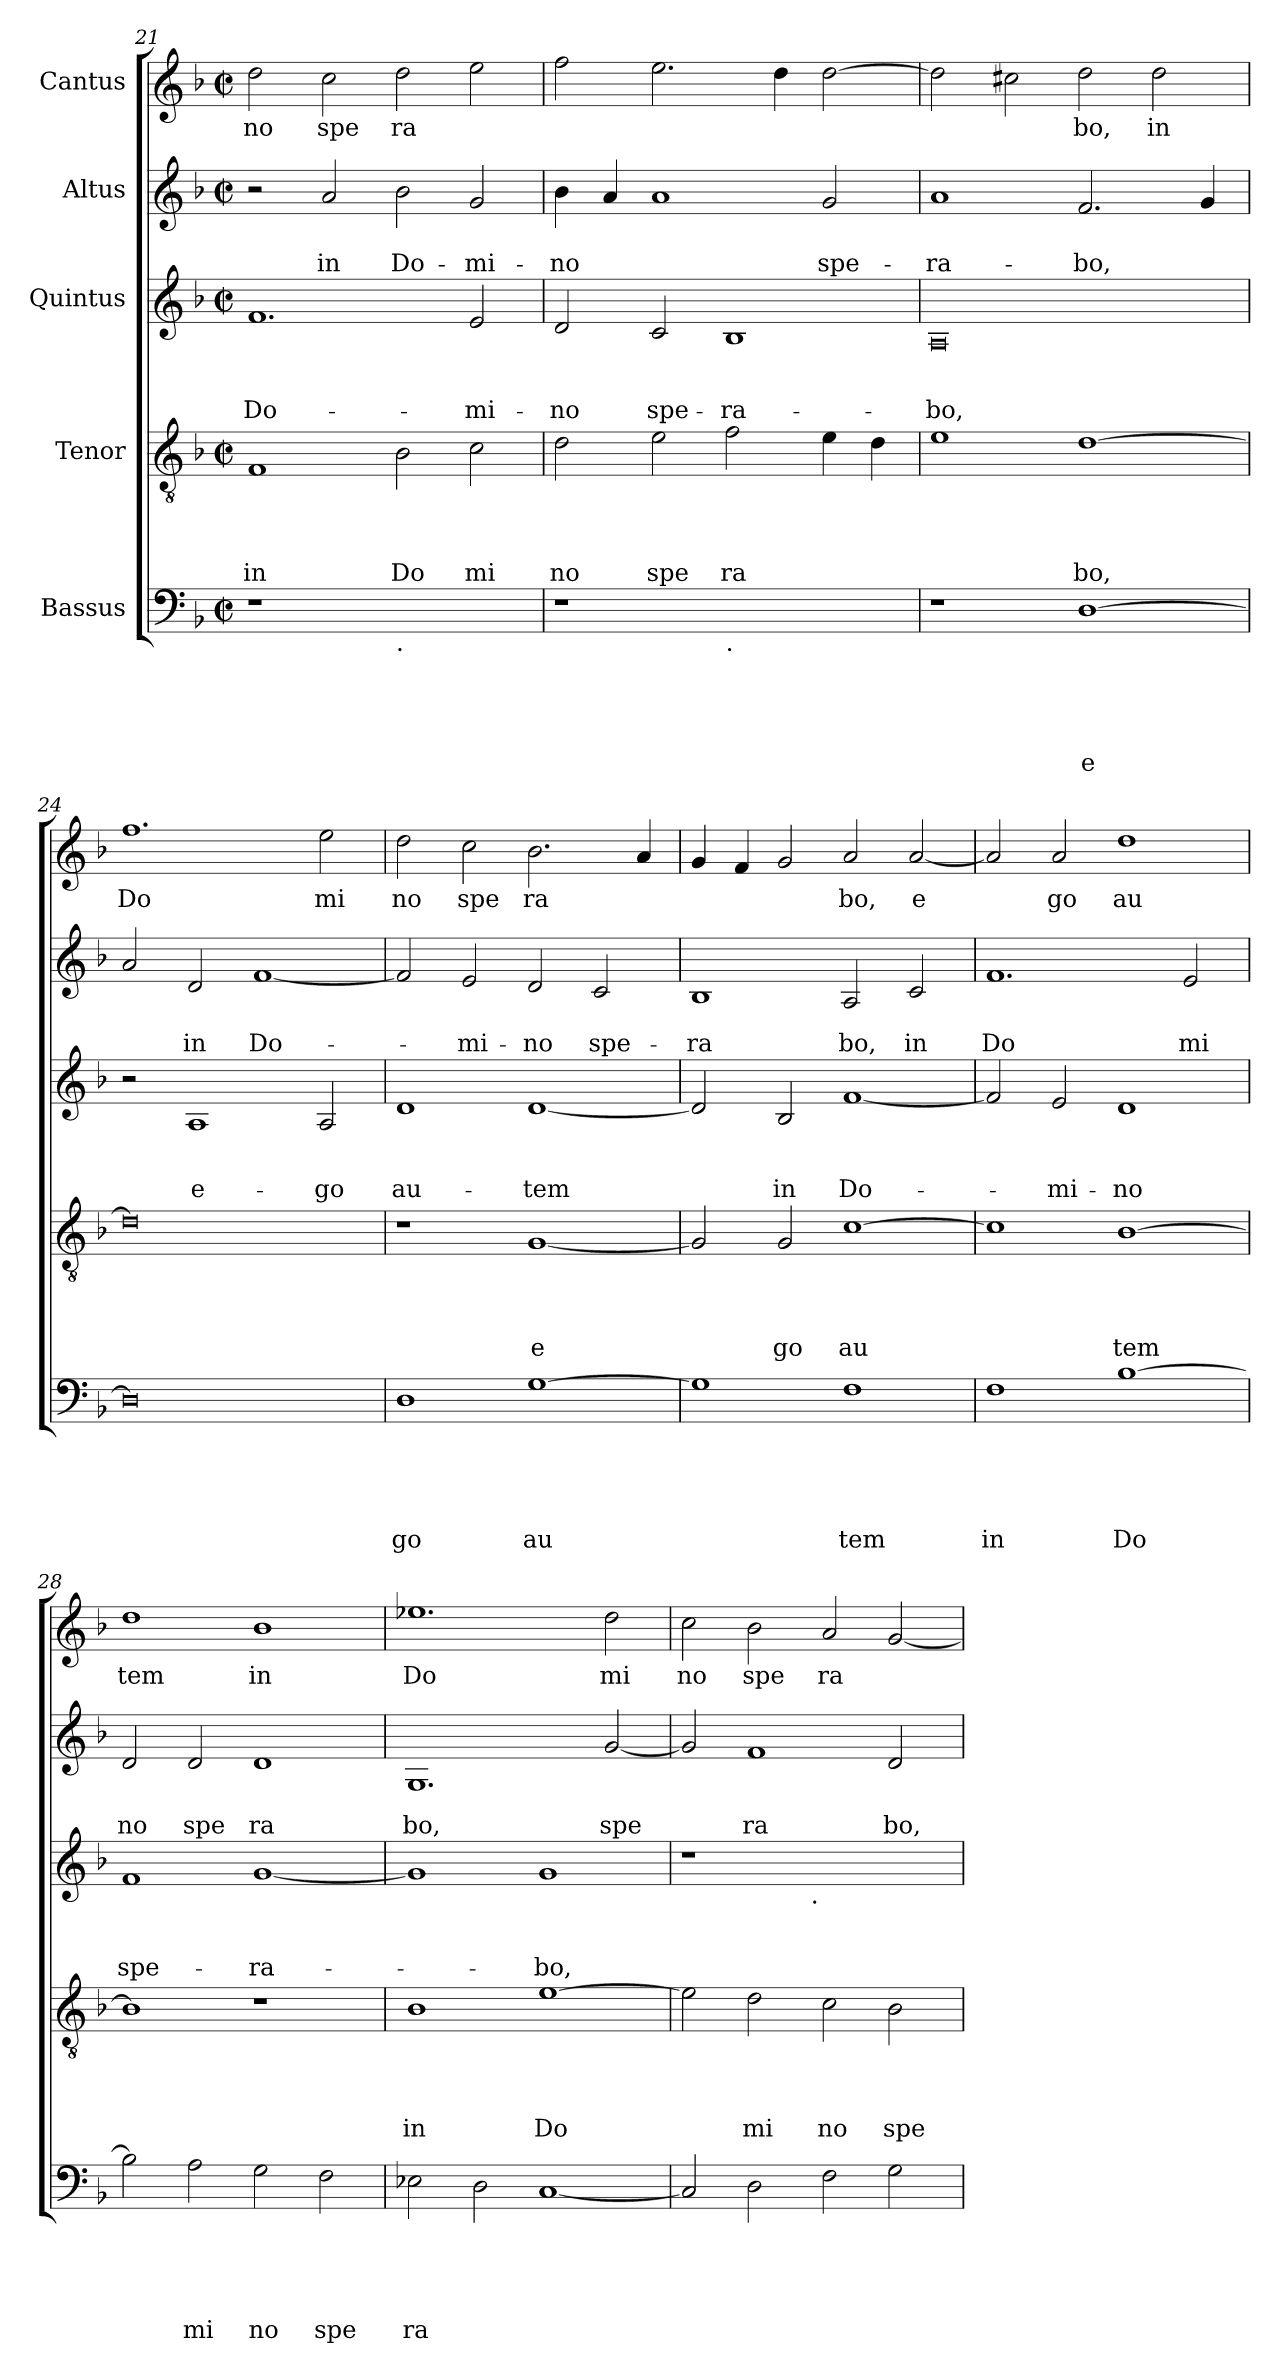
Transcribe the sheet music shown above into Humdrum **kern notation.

**kern	**text	**text	**text	**text	**text	**kern	**text	**text	**text	**text	**kern	**text	**text	**text	**kern	**text	**text	**kern	**text
*part5	*part5	*part5	*part5	*part5	*part5	*part4	*part4	*part4	*part4	*part4	*part3	*part3	*part3	*part3	*part2	*part2	*part2	*part1	*part1
*staff5	*staff5	*staff5	*staff5	*staff5	*staff5	*staff4	*staff4	*staff4	*staff4	*staff4	*staff3	*staff3	*staff3	*staff3	*staff2	*staff2	*staff2	*staff1	*staff1
*I"Bassus	*	*	*	*	*	*I"Tenor	*	*	*	*	*I"Quintus	*	*	*	*I"Altus	*	*	*I"Cantus	*
*clefF4	*	*	*	*	*	*clefGv2	*	*	*	*	*clefG2	*	*	*	*clefG2	*	*	*clefG2	*
*k[b-]	*	*	*	*	*	*k[b-]	*	*	*	*	*k[b-]	*	*	*	*k[b-]	*	*	*k[b-]	*
*F:	*	*	*	*	*	*F:	*	*	*	*	*F:	*	*	*	*F:	*	*	*F:	*
*M2/2	*	*	*	*	*	*M2/2	*	*	*	*	*M2/2	*	*	*	*M2/2	*	*	*M2/2	*
*met(c|)	*	*	*	*	*	*met(c|)	*	*	*	*	*met(c|)	*	*	*	*met(c|)	*	*	*met(c|)	*
=21	=21	=21	=21	=21	=21	=21	=21	=21	=21	=21	=21	=21	=21	=21	=21	=21	=21	=21	=21
!	!	!	!	!	!	!	!	!	!	!LO:LY:b	!	!	!	!LO:LY:b	!	!	!	!	!LO:LY:b
1r	.	.	.	.	.	1F	.	.	.	in	1.f	.	.	Do-	2r	.	.	2dd\	no
!	!	!	!	!	!	!	!	!	!	!	!	!	!	!	!	!	!LO:LY:b	!	!LO:LY:b
.	.	.	.	.	.	.	.	.	.	.	.	.	.	.	2a/	.	in	2cc\	spe
!LO:TX:b:t=.	!	!	!	!	!	!	!	!	!	!	!	!	!	!	!	!	!	!	!
!	!	!	!	!	!	!	!	!	!	!LO:LY:b	!	!	!	!	!	!	!LO:LY:b	!	!LO:LY:b
1ryy	.	.	.	.	.	2B-\	.	.	.	Do	.	.	.	.	2b-\	.	Do-	2dd\	ra
!	!	!	!	!	!	!	!	!	!	!LO:LY:b	!	!	!	!LO:LY:b	!	!	!LO:LY:b	!	!
.	.	.	.	.	.	2c\	.	.	.	mi	2e/	.	.	-mi-	2g/	.	-mi-	2ee\	.
=22	=22	=22	=22	=22	=22	=22	=22	=22	=22	=22	=22	=22	=22	=22	=22	=22	=22	=22	=22
!	!	!	!	!	!	!	!	!	!	!LO:LY:b	!	!	!	!LO:LY:b	!	!	!LO:LY:b	!	!
1r	.	.	.	.	.	2d\	.	.	.	no	2d/	.	.	-no	4b-\	.	-no	2ff\	.
.	.	.	.	.	.	.	.	.	.	.	.	.	.	.	4a/	.	.	.	.
!	!	!	!	!	!	!	!	!	!	!LO:LY:b	!	!	!	!LO:LY:b	!	!	!	!	!
.	.	.	.	.	.	2e\	.	.	.	spe	2c/	.	.	spe-	1a	.	.	2.ee\	.
!LO:TX:b:t=.	!	!	!	!	!	!	!	!	!	!	!	!	!	!	!	!	!	!	!
!	!	!	!	!	!	!	!	!	!	!LO:LY:b	!	!	!	!LO:LY:b	!	!	!	!	!
1ryy	.	.	.	.	.	2f\	.	.	.	ra	1B-	.	.	-ra-	.	.	.	.	.
.	.	.	.	.	.	.	.	.	.	.	.	.	.	.	.	.	.	4dd\	.
!	!	!	!	!	!	!	!	!	!	!	!	!	!	!	!	!	!LO:LY:b	!	!
.	.	.	.	.	.	4e\	.	.	.	.	.	.	.	.	2g/	.	spe-	[>2dd\	.
.	.	.	.	.	.	4d\	.	.	.	.	.	.	.	.	.	.	.	.	.
=23	=23	=23	=23	=23	=23	=23	=23	=23	=23	=23	=23	=23	=23	=23	=23	=23	=23	=23	=23
!	!	!	!	!	!	!	!	!	!	!	!	!	!	!LO:LY:b	!	!	!LO:LY:b	!	!
1r	.	.	.	.	.	1e	.	.	.	.	0A	.	.	-bo,	1a	.	-ra-	2dd\]	.
.	.	.	.	.	.	.	.	.	.	.	.	.	.	.	.	.	.	2cc#\	.
!	!	!	!	!	!LO:LY:b:rj	!	!	!	!	!LO:LY:b	!	!	!	!	!	!	!LO:LY:b	!	!LO:LY:b
[>1D	.	.	.	.	e	[>1d	.	.	.	bo,	.	.	.	.	2.f/	.	-bo,	2dd\	bo,
!	!	!	!	!	!	!	!	!	!	!	!	!	!	!	!	!	!	!	!LO:LY:b
.	.	.	.	.	.	.	.	.	.	.	.	.	.	.	.	.	.	2dd\	in
.	.	.	.	.	.	.	.	.	.	.	.	.	.	.	4g/	.	.	.	.
=24	=24	=24	=24	=24	=24	=24	=24	=24	=24	=24	=24	=24	=24	=24	=24	=24	=24	=24	=24
!	!	!	!	!	!	!	!	!	!	!	!	!	!	!	!	!	!	!	!LO:LY:b
0D]	.	.	.	.	.	0d]	.	.	.	.	2r	.	.	.	2a/	.	.	1.ff	Do
!	!	!	!	!	!	!	!	!	!	!	!	!	!	!LO:LY:b	!	!	!LO:LY:b	!	!
.	.	.	.	.	.	.	.	.	.	.	1A	.	.	e-	2d/	.	in	.	.
!	!	!	!	!	!	!	!	!	!	!	!	!	!	!	!	!	!LO:LY:b	!	!
.	.	.	.	.	.	.	.	.	.	.	.	.	.	.	[<1f	.	Do-	.	.
!	!	!	!	!	!	!	!	!	!	!	!	!	!	!LO:LY:b	!	!	!	!	!LO:LY:b
.	.	.	.	.	.	.	.	.	.	.	2A/	.	.	-go	.	.	.	2ee\	mi
=25	=25	=25	=25	=25	=25	=25	=25	=25	=25	=25	=25	=25	=25	=25	=25	=25	=25	=25	=25
!	!	!	!	!	!LO:LY:b	!	!	!	!	!	!	!	!	!LO:LY:b	!	!	!	!	!LO:LY:b
1D	.	.	.	.	go	1r	.	.	.	.	1d	.	.	au-	2f/]	.	.	2dd\	no
!	!	!	!	!	!	!	!	!	!	!	!	!	!	!	!	!	!LO:LY:b	!	!LO:LY:b
.	.	.	.	.	.	.	.	.	.	.	.	.	.	.	2e/	.	-mi-	2cc\	spe
!	!	!	!	!	!LO:LY:b	!	!	!	!	!LO:LY:b:rj	!	!	!	!LO:LY:b	!	!	!LO:LY:b	!	!LO:LY:b
[<1G	.	.	.	.	au	[<1G	.	.	.	e	[<1d	.	.	-tem	2d/	.	-no	2.b-\	ra
!	!	!	!	!	!	!	!	!	!	!	!	!	!	!	!	!	!LO:LY:b	!	!
.	.	.	.	.	.	.	.	.	.	.	.	.	.	.	2c/	.	spe-	.	.
.	.	.	.	.	.	.	.	.	.	.	.	.	.	.	.	.	.	4a/	.
!!LO:LB:g=z
=26	=26	=26	=26	=26	=26	=26	=26	=26	=26	=26	=26	=26	=26	=26	=26	=26	=26	=26	=26
!	!	!	!	!	!	!	!	!	!	!	!	!	!	!	!	!	!LO:LY:b	!	!
1G]	.	.	.	.	.	2G/]	.	.	.	.	2d/]	.	.	.	1B-	.	-ra	4g/	.
.	.	.	.	.	.	.	.	.	.	.	.	.	.	.	.	.	.	4f/	.
!	!	!	!	!	!	!	!	!	!	!LO:LY:b	!	!	!	!LO:LY:b	!	!	!	!	!
.	.	.	.	.	.	2G/	.	.	.	go	2B-/	.	.	in	.	.	.	2g/	.
!	!	!	!	!	!LO:LY:b	!	!	!	!	!LO:LY:b	!	!	!	!LO:LY:b	!	!	!LO:LY:b	!	!LO:LY:b
1F	.	.	.	.	tem	[>1c	.	.	.	au	[<1f	.	.	Do-	2A/	.	bo,	2a/	bo,
!	!	!	!	!	!	!	!	!	!	!	!	!	!	!	!	!	!LO:LY:b	!	!LO:LY:b
.	.	.	.	.	.	.	.	.	.	.	.	.	.	.	2c/	.	in	[<2a/	e
=27	=27	=27	=27	=27	=27	=27	=27	=27	=27	=27	=27	=27	=27	=27	=27	=27	=27	=27	=27
!	!	!	!	!	!LO:LY:b	!	!	!	!	!	!	!	!	!	!	!	!LO:LY:b	!	!
1F	.	.	.	.	in	1c]	.	.	.	.	2f/]	.	.	.	1.f	.	Do	2a/]	.
!	!	!	!	!	!	!	!	!	!	!	!	!	!	!LO:LY:b	!	!	!	!	!LO:LY:b
.	.	.	.	.	.	.	.	.	.	.	2e/	.	.	-mi-	.	.	.	2a/	go
!	!	!	!	!	!LO:LY:b	!	!	!	!	!LO:LY:b	!	!	!	!LO:LY:b	!	!	!	!	!LO:LY:b
[>1B-	.	.	.	.	Do	[>1B-	.	.	.	tem	1d	.	.	-no	.	.	.	1dd	au
!	!	!	!	!	!	!	!	!	!	!	!	!	!	!	!	!	!LO:LY:b	!	!
.	.	.	.	.	.	.	.	.	.	.	.	.	.	.	2e/	.	mi	.	.
=28	=28	=28	=28	=28	=28	=28	=28	=28	=28	=28	=28	=28	=28	=28	=28	=28	=28	=28	=28
!	!	!	!	!	!	!	!	!	!	!	!	!	!	!LO:LY:b	!	!	!LO:LY:b	!	!LO:LY:b
2B-\]	.	.	.	.	.	1B-]	.	.	.	.	1f	.	.	spe-	2d/	.	no	1dd	tem
!	!	!	!	!	!LO:LY:b	!	!	!	!	!	!	!	!	!	!	!	!LO:LY:b	!	!
2A\	.	.	.	.	mi	.	.	.	.	.	.	.	.	.	2d/	.	spe	.	.
!	!	!	!	!	!LO:LY:b	!	!	!	!	!	!	!	!	!LO:LY:b	!	!	!LO:LY:b	!	!LO:LY:b
2G\	.	.	.	.	no	1r	.	.	.	.	[<1g	.	.	-ra-	1d	.	ra	1b-	in
!	!	!	!	!	!LO:LY:b	!	!	!	!	!	!	!	!	!	!	!	!	!	!
2F\	.	.	.	.	spe	.	.	.	.	.	.	.	.	.	.	.	.	.	.
=29	=29	=29	=29	=29	=29	=29	=29	=29	=29	=29	=29	=29	=29	=29	=29	=29	=29	=29	=29
!	!	!	!	!	!LO:LY:b	!	!	!	!	!LO:LY:b	!	!	!	!	!	!	!LO:LY:b	!	!LO:LY:b
2E-X\	.	.	.	.	ra	1B-	.	.	.	in	1g]	.	.	.	1.G	.	bo,	1.ee-	Do
2D\	.	.	.	.	.	.	.	.	.	.	.	.	.	.	.	.	.	.	.
!	!	!	!	!	!	!	!	!	!	!LO:LY:b	!	!	!	!LO:LY:b	!	!	!	!	!
[<1C	.	.	.	.	.	[>1e	.	.	.	Do	1g	.	.	-bo,	.	.	.	.	.
!	!	!	!	!	!	!	!	!	!	!	!	!	!	!	!	!	!LO:LY:b	!	!LO:LY:b
.	.	.	.	.	.	.	.	.	.	.	.	.	.	.	[<2g/	.	spe	2dd\	mi
=30	=30	=30	=30	=30	=30	=30	=30	=30	=30	=30	=30	=30	=30	=30	=30	=30	=30	=30	=30
!	!	!	!	!	!	!	!	!	!	!	!	!	!	!	!	!	!	!	!LO:LY:b
*	*	*	*	*	*	*	*	*	*	*	*^	*	*	*	*	*	*	*	*
2C/]	.	.	.	.	.	2e\]	.	.	.	.	1r	2ryy	.	.	.	2g/]	.	.	2cc\	no
!	!	!	!	!	!	!	!	!	!	!LO:LY:b	!	!	!	!	!	!	!	!LO:LY:b	!	!LO:LY:b
2D\	.	.	.	.	.	2d\	.	.	.	mi	.	4...ryy	.	.	.	1f	.	ra	2b-\	spe
!	!	!	!	!	!	!	!	!	!	!	!	!LO:TX:b:t=.	!	!	!	!	!	!	!	!
.	.	.	.	.	.	.	.	.	.	.	.	1ryy	.	.	.	.	.	.	.	.
!	!	!	!	!	!	!	!	!	!	!LO:LY:b	!	!	!	!	!	!	!	!	!	!LO:LY:b
2F\	.	.	.	.	.	2c\	.	.	.	no	1ryy	.	.	.	.	.	.	.	2a/	ra
!	!	!	!	!	!	!	!	!	!	!LO:LY:b	!	!	!	!	!	!	!	!LO:LY:b	!	!
2G\	.	.	.	.	.	2B-\	.	.	.	spe	.	.	.	.	.	2d/	.	bo,	[<2g/	.
.	.	.	.	.	.	.	.	.	.	.	.	32ryy	.	.	.	.	.	.	.	.
*	*	*	*	*	*	*	*	*	*	*	*v	*v	*	*	*	*	*	*	*	*
=	=	=	=	=	=	=	=	=	=	=	=	=	=	=	=	=	=	=	=
*-	*-	*-	*-	*-	*-	*-	*-	*-	*-	*-	*-	*-	*-	*-	*-	*-	*-	*-	*-
